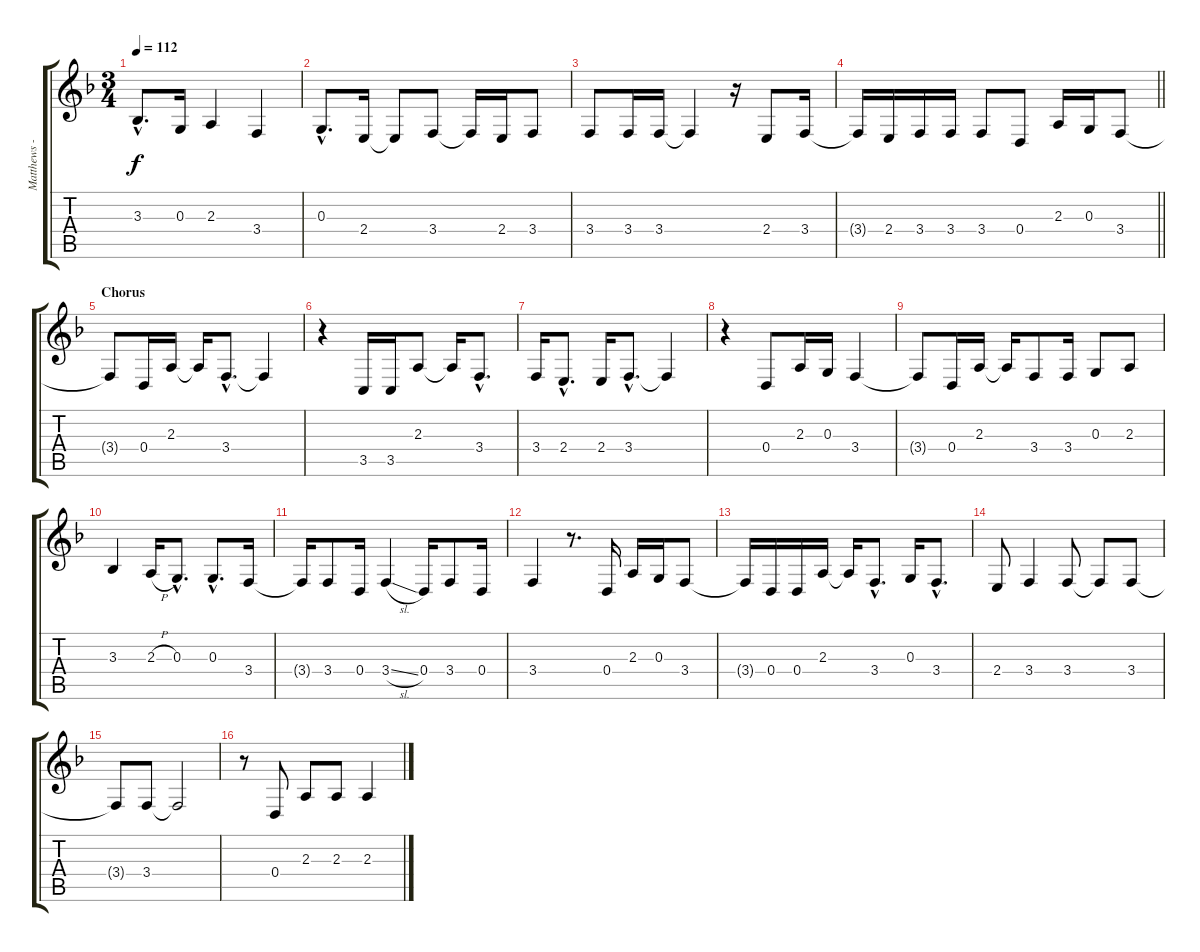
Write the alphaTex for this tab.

\track ("Matthews - Vocals" "Matthews -") {instrument flute}
\staff {score tabs}
\tuning (E4 B3 G3 D3 A2 E2) {hide}
\ts (3 4)
\tempo 112
\clef g2
\ks dminor
3.3{hac}.8{d dy f} 0.3.16 2.3.4 3.4.4 |
0.3{hac}.8{d} 2.4.16 2.4{t}.8 3.4.8 3.4{t}.16 2.4.16 3.4.8 |
3.4.8 3.4.16 3.4.16 3.4{t}.4 r.16 2.4.8 3.4.16 |
\barLineRight lightlight
3.4{t}.16 2.4.16 3.4.16 3.4.16 3.4.8 0.4.8 2.3.16 0.3.16 3.4.8 |
\section ("" "Chorus")
3.4{t}.8 0.4.16 2.3.16 2.3{t}.16 3.4{hac}.8{d} 3.4{t}.4 |
r.4 3.5.16 3.5.16 2.3.8 2.3{t}.16 3.4{hac}.8{d} |
3.4.16 2.4{hac}.8{d} 2.4.16 3.4{hac}.8{d} 3.4{t}.4 |
r.4 0.4.8 2.3.16 0.3.16 3.4.4 |
3.4{t}.8 0.4.16 2.3.16 2.3{t}.16 3.4.8 3.4.16 0.3.8 2.3.8 |
3.3.4 2.3{h}.16 0.3{hac}.8{d} 0.3{hac}.8{d} 3.4.16 |
3.4{t}.16 3.4.8 0.4.16 3.4{sl}.4 0.4.16 3.4.8 0.4.16 |
3.4.4 r.8{d} 0.4.16 2.3.16 0.3.16 3.4.8 |
3.4{t}.16 0.4.16 0.4.16 2.3.16 2.3{t}.16 3.4{hac}.8{d} 0.3.16 3.4{hac}.8{d} |
2.4.8 3.4.4 3.4.8 3.4{t}.8 3.4.8 |
3.4{t}.8 3.4.8 3.4{t}.2 |
r.8 0.4.8 2.3.8 2.3.8 2.3.4
